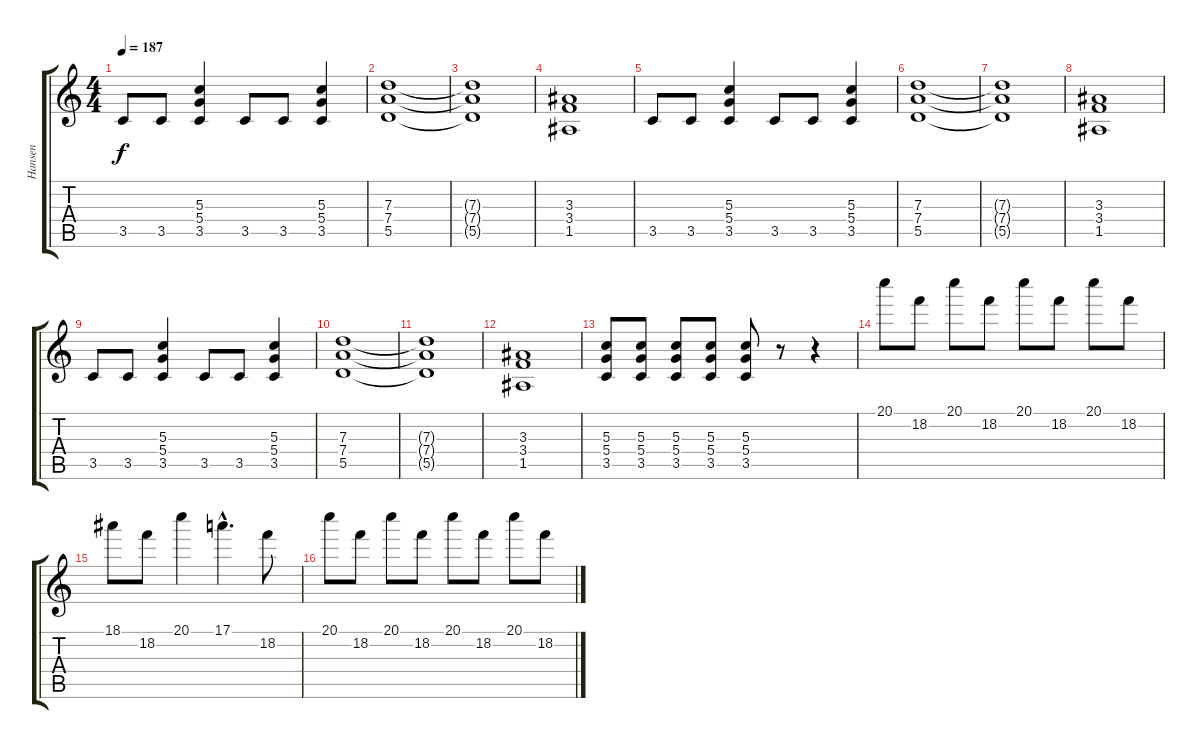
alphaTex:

\track ("Hansen" "Hansen") {instrument distortionguitar}
\staff {score tabs}
\tuning (E4 B3 G3 D3 A2 E2) {hide}
\ts (4 4)
\tempo 187
\clef g2
\ks c
3.5.8{dy f} 3.5.8 (5.3 5.4 3.5).4 3.5.8 3.5.8 (5.3 5.4 3.5).4 |
(7.3 7.4 5.5).1 |
(7.3{t} 7.4{t} 5.5{t}).1 |
(3.3 3.4 1.5).1 |
3.5.8 3.5.8 (5.3 5.4 3.5).4 3.5.8 3.5.8 (5.3 5.4 3.5).4 |
(7.3 7.4 5.5).1 |
(7.3{t} 7.4{t} 5.5{t}).1 |
(3.3 3.4 1.5).1 |
3.5.8 3.5.8 (5.3 5.4 3.5).4 3.5.8 3.5.8 (5.3 5.4 3.5).4 |
(7.3 7.4 5.5).1 |
(7.3{t} 7.4{t} 5.5{t}).1 |
(3.3 3.4 1.5).1 |
(5.3 5.4 3.5).8 (5.3 5.4 3.5).8 (5.3 5.4 3.5).8 (5.3 5.4 3.5).8 (5.3 5.4 3.5).8 r.8 r.4 |
20.1.8 18.2.8 20.1.8 18.2.8 20.1.8 18.2.8 20.1.8 18.2.8 |
18.1.8 18.2.8 20.1.4 17.1{hac}.4{d} 18.2.8 |
20.1.8 18.2.8 20.1.8 18.2.8 20.1.8 18.2.8 20.1.8 18.2.8
